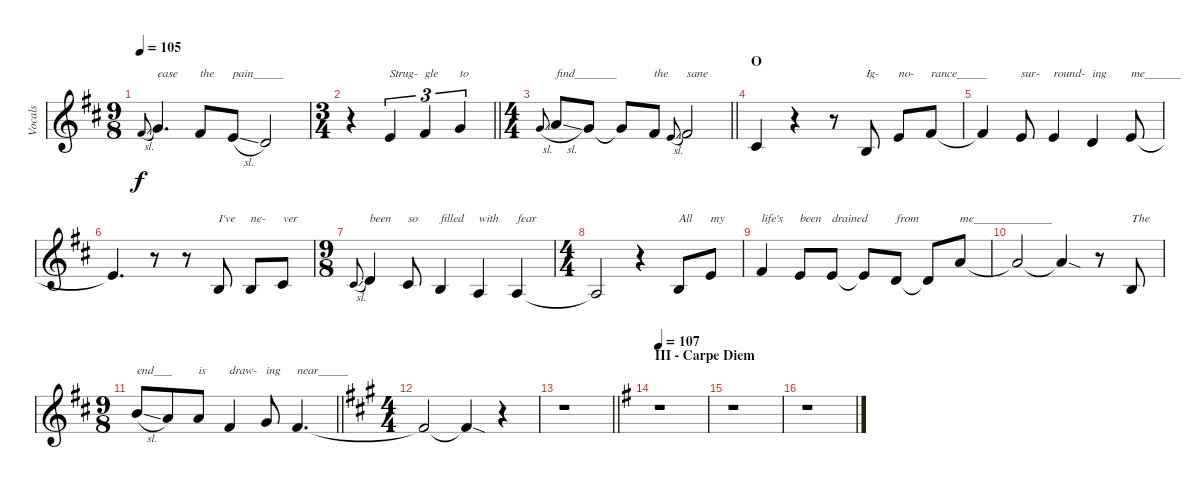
\track ("Vocals" "Vocals") {instrument oboe}
\staff {score}
\tuning (E4 B3 G3 D3 A2 E2) {hide}
\ts (9 8)
\tempo 105
\clef g2
\ks bminor
2.1{sl}.8{gr onbeat dy f} 3.1.4{d txt "ease"} 2.1.8{txt "the"} 9.3{sl}.8{txt "pain_____"} 7.3.2 |
\ts (3 4)
\barLineRight lightlight
r.4 0.1.4{tu (3 2) txt "Strug-"} 2.1.4{tu (3 2) txt "gle"} 3.1.4{tu (3 2) txt "to"} |
\ts (4 4)
\barLineRight lightlight
3.1{sl}.8{gr onbeat} 5.1{sl}.8{txt "find_______"} 3.1.8 3.1{t}.8 2.1.8{txt "the"} 0.1{sl}.8{gr onbeat} 2.1.2{txt "sane"} |
\section ("" "O")
2.2.4 r.4 r.8 4.3.8{txt "Ig-"} 5.2.8{txt "no-"} 7.2.8{txt "rance_____"} |
7.2{t}.4 5.2.8{txt "sur-"} 5.2.4{txt "round-"} 3.2.4{txt "ing"} 0.1.8{txt "me______"} |
0.1{t}.4{d} r.8 r.8 4.3.8{txt "I've"} 4.3.8{txt "ne-"} 6.3.8{txt "ver"} |
\ts (9 8)
6.3{sl}.8{gr onbeat} 7.3.4{txt "been"} 6.3.8{txt "so"} 4.3.4{txt "filled"} 2.3.4{txt "with"} 2.3.4{txt "fear"} |
\ts (4 4)
2.3{t}.2 r.4 4.3.8{txt "All"} 5.2.8{txt "my"} |
2.1.4{txt "life's"} 0.1.8{txt "been"} 0.1.8{txt "drained"} 0.1{t}.8 3.2.8{txt "from"} 3.2{t}.8 5.1.8{txt "me_____________"} |
5.1{t}.2 5.1{sod t}.4 r.8 0.2.8{txt "The"} |
\ts (9 8)
\barLineRight lightlight
7.1{sl}.8{txt "end___"} 5.1.8 5.1.8{txt "is"} 2.1.4{txt "draw-"} 3.1.8{txt "ing"} 2.1.4{d txt "near_____"} |
\ts (4 4)
\ks f#minor
2.1{t}.2 2.1{sod t}.4 r.4 |
\barLineRight lightlight
r.1 |
\section ("" "III - Carpe Diem")
\tempo 107
\ks eminor
r.1 |
r.1 |
r.1
